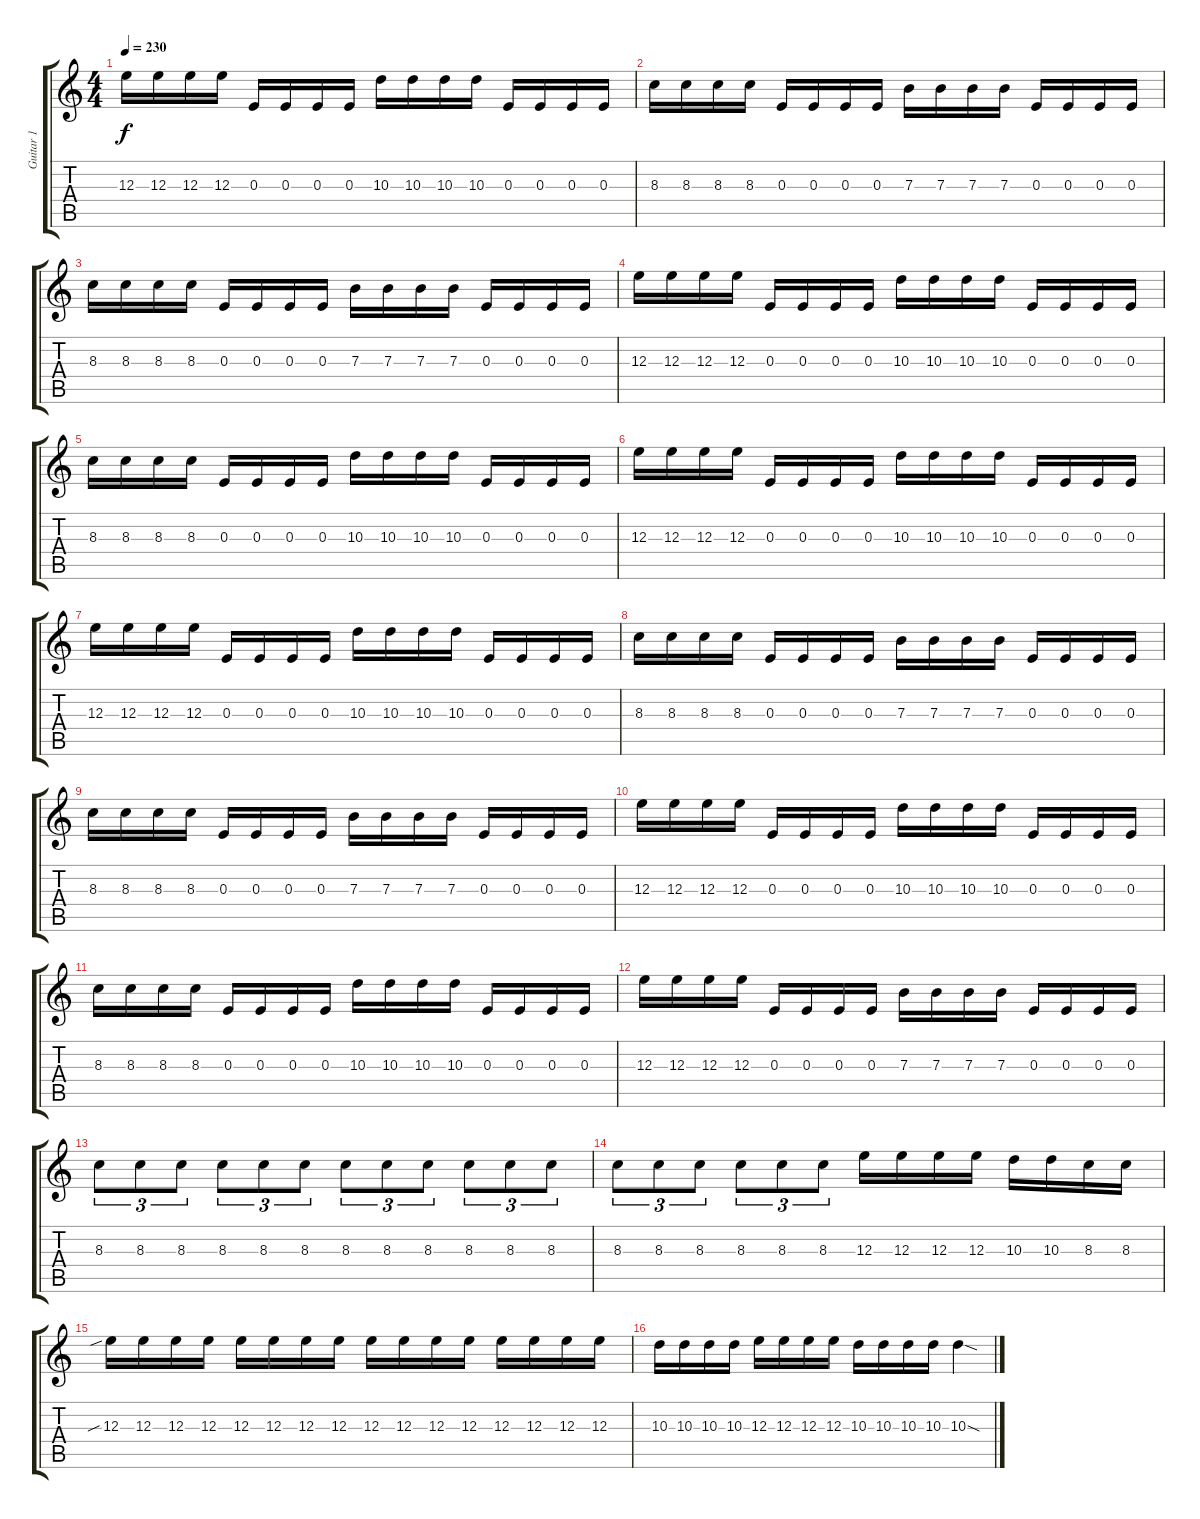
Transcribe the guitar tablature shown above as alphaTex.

\track ("Guitar 1" "Guitar 1") {instrument distortionguitar}
\staff {score tabs}
\tuning (Db4 Ab3 E3 B2 Gb2 Db2) {hide}
\ts (4 4)
\tempo 230
\clef g2
\ks c
12.3.16{dy f} 12.3.16 12.3.16 12.3.16 0.3.16 0.3.16 0.3.16 0.3.16 10.3.16 10.3.16 10.3.16 10.3.16 0.3.16 0.3.16 0.3.16 0.3.16 |
8.3.16 8.3.16 8.3.16 8.3.16 0.3.16 0.3.16 0.3.16 0.3.16 7.3.16 7.3.16 7.3.16 7.3.16 0.3.16 0.3.16 0.3.16 0.3.16 |
8.3.16 8.3.16 8.3.16 8.3.16 0.3.16 0.3.16 0.3.16 0.3.16 7.3.16 7.3.16 7.3.16 7.3.16 0.3.16 0.3.16 0.3.16 0.3.16 |
12.3.16 12.3.16 12.3.16 12.3.16 0.3.16 0.3.16 0.3.16 0.3.16 10.3.16 10.3.16 10.3.16 10.3.16 0.3.16 0.3.16 0.3.16 0.3.16 |
8.3.16 8.3.16 8.3.16 8.3.16 0.3.16 0.3.16 0.3.16 0.3.16 10.3.16 10.3.16 10.3.16 10.3.16 0.3.16 0.3.16 0.3.16 0.3.16 |
12.3.16 12.3.16 12.3.16 12.3.16 0.3.16 0.3.16 0.3.16 0.3.16 10.3.16 10.3.16 10.3.16 10.3.16 0.3.16 0.3.16 0.3.16 0.3.16 |
12.3.16 12.3.16 12.3.16 12.3.16 0.3.16 0.3.16 0.3.16 0.3.16 10.3.16 10.3.16 10.3.16 10.3.16 0.3.16 0.3.16 0.3.16 0.3.16 |
8.3.16 8.3.16 8.3.16 8.3.16 0.3.16 0.3.16 0.3.16 0.3.16 7.3.16 7.3.16 7.3.16 7.3.16 0.3.16 0.3.16 0.3.16 0.3.16 |
8.3.16 8.3.16 8.3.16 8.3.16 0.3.16 0.3.16 0.3.16 0.3.16 7.3.16 7.3.16 7.3.16 7.3.16 0.3.16 0.3.16 0.3.16 0.3.16 |
12.3.16 12.3.16 12.3.16 12.3.16 0.3.16 0.3.16 0.3.16 0.3.16 10.3.16 10.3.16 10.3.16 10.3.16 0.3.16 0.3.16 0.3.16 0.3.16 |
8.3.16 8.3.16 8.3.16 8.3.16 0.3.16 0.3.16 0.3.16 0.3.16 10.3.16 10.3.16 10.3.16 10.3.16 0.3.16 0.3.16 0.3.16 0.3.16 |
12.3.16 12.3.16 12.3.16 12.3.16 0.3.16 0.3.16 0.3.16 0.3.16 7.3.16 7.3.16 7.3.16 7.3.16 0.3.16 0.3.16 0.3.16 0.3.16 |
8.3.8{tu (3 2)} 8.3.8{tu (3 2)} 8.3.8{tu (3 2)} 8.3.8{tu (3 2)} 8.3.8{tu (3 2)} 8.3.8{tu (3 2)} 8.3.8{tu (3 2)} 8.3.8{tu (3 2)} 8.3.8{tu (3 2)} 8.3.8{tu (3 2)} 8.3.8{tu (3 2)} 8.3.8{tu (3 2)} |
8.3.8{tu (3 2)} 8.3.8{tu (3 2)} 8.3.8{tu (3 2)} 8.3.8{tu (3 2)} 8.3.8{tu (3 2)} 8.3.8{tu (3 2)} 12.3.16 12.3.16 12.3.16 12.3.16 10.3.16 10.3.16 8.3.16 8.3.16 |
12.3{sib}.16 12.3.16 12.3.16 12.3.16 12.3.16 12.3.16 12.3.16 12.3.16 12.3.16 12.3.16 12.3.16 12.3.16 12.3.16 12.3.16 12.3.16 12.3.16 |
10.3.16 10.3.16 10.3.16 10.3.16 12.3.16 12.3.16 12.3.16 12.3.16 10.3.16 10.3.16 10.3.16 10.3.16 10.3{sod}.4
